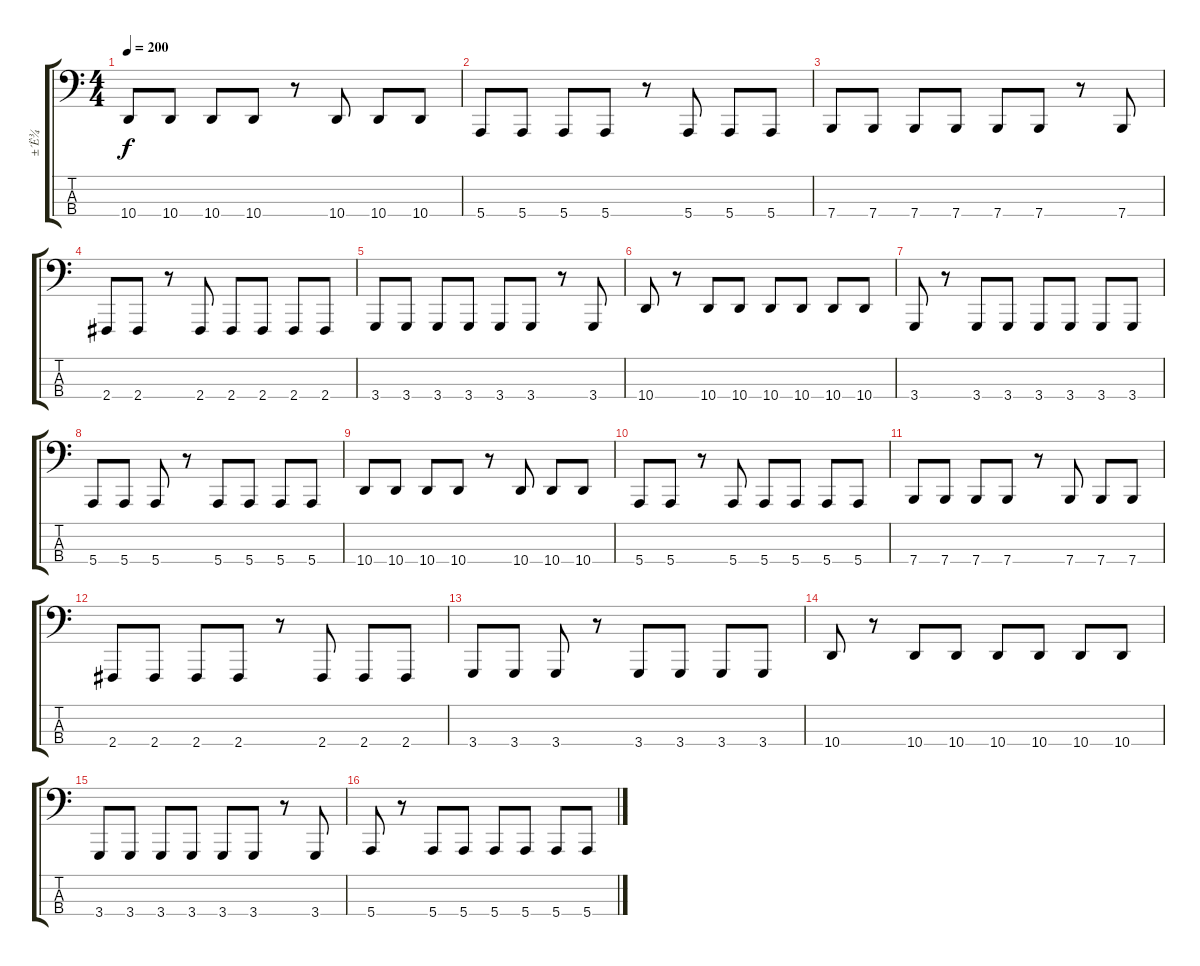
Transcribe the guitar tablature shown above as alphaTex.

\track ("±´Ë¾" "±´Ë¾") {instrument synthvoice}
\staff {score tabs}
\tuning (G2 D2 A1 E1) {hide}
\ts (4 4)
\tempo 200
\clef f4
\ks c
10.4.8{dy f} 10.4.8 10.4.8 10.4.8 r.8 10.4.8 10.4.8 10.4.8 |
5.4.8 5.4.8 5.4.8 5.4.8 r.8 5.4.8 5.4.8 5.4.8 |
7.4.8 7.4.8 7.4.8 7.4.8 7.4.8 7.4.8 r.8 7.4.8 |
2.4.8 2.4.8 r.8 2.4.8 2.4.8 2.4.8 2.4.8 2.4.8 |
3.4.8 3.4.8 3.4.8 3.4.8 3.4.8 3.4.8 r.8 3.4.8 |
10.4.8 r.8 10.4.8 10.4.8 10.4.8 10.4.8 10.4.8 10.4.8 |
3.4.8 r.8 3.4.8 3.4.8 3.4.8 3.4.8 3.4.8 3.4.8 |
5.4.8 5.4.8 5.4.8 r.8 5.4.8 5.4.8 5.4.8 5.4.8 |
10.4.8 10.4.8 10.4.8 10.4.8 r.8 10.4.8 10.4.8 10.4.8 |
5.4.8 5.4.8 r.8 5.4.8 5.4.8 5.4.8 5.4.8 5.4.8 |
7.4.8 7.4.8 7.4.8 7.4.8 r.8 7.4.8 7.4.8 7.4.8 |
2.4.8 2.4.8 2.4.8 2.4.8 r.8 2.4.8 2.4.8 2.4.8 |
3.4.8 3.4.8 3.4.8 r.8 3.4.8 3.4.8 3.4.8 3.4.8 |
10.4.8 r.8 10.4.8 10.4.8 10.4.8 10.4.8 10.4.8 10.4.8 |
3.4.8 3.4.8 3.4.8 3.4.8 3.4.8 3.4.8 r.8 3.4.8 |
5.4.8 r.8 5.4.8 5.4.8 5.4.8 5.4.8 5.4.8 5.4.8
